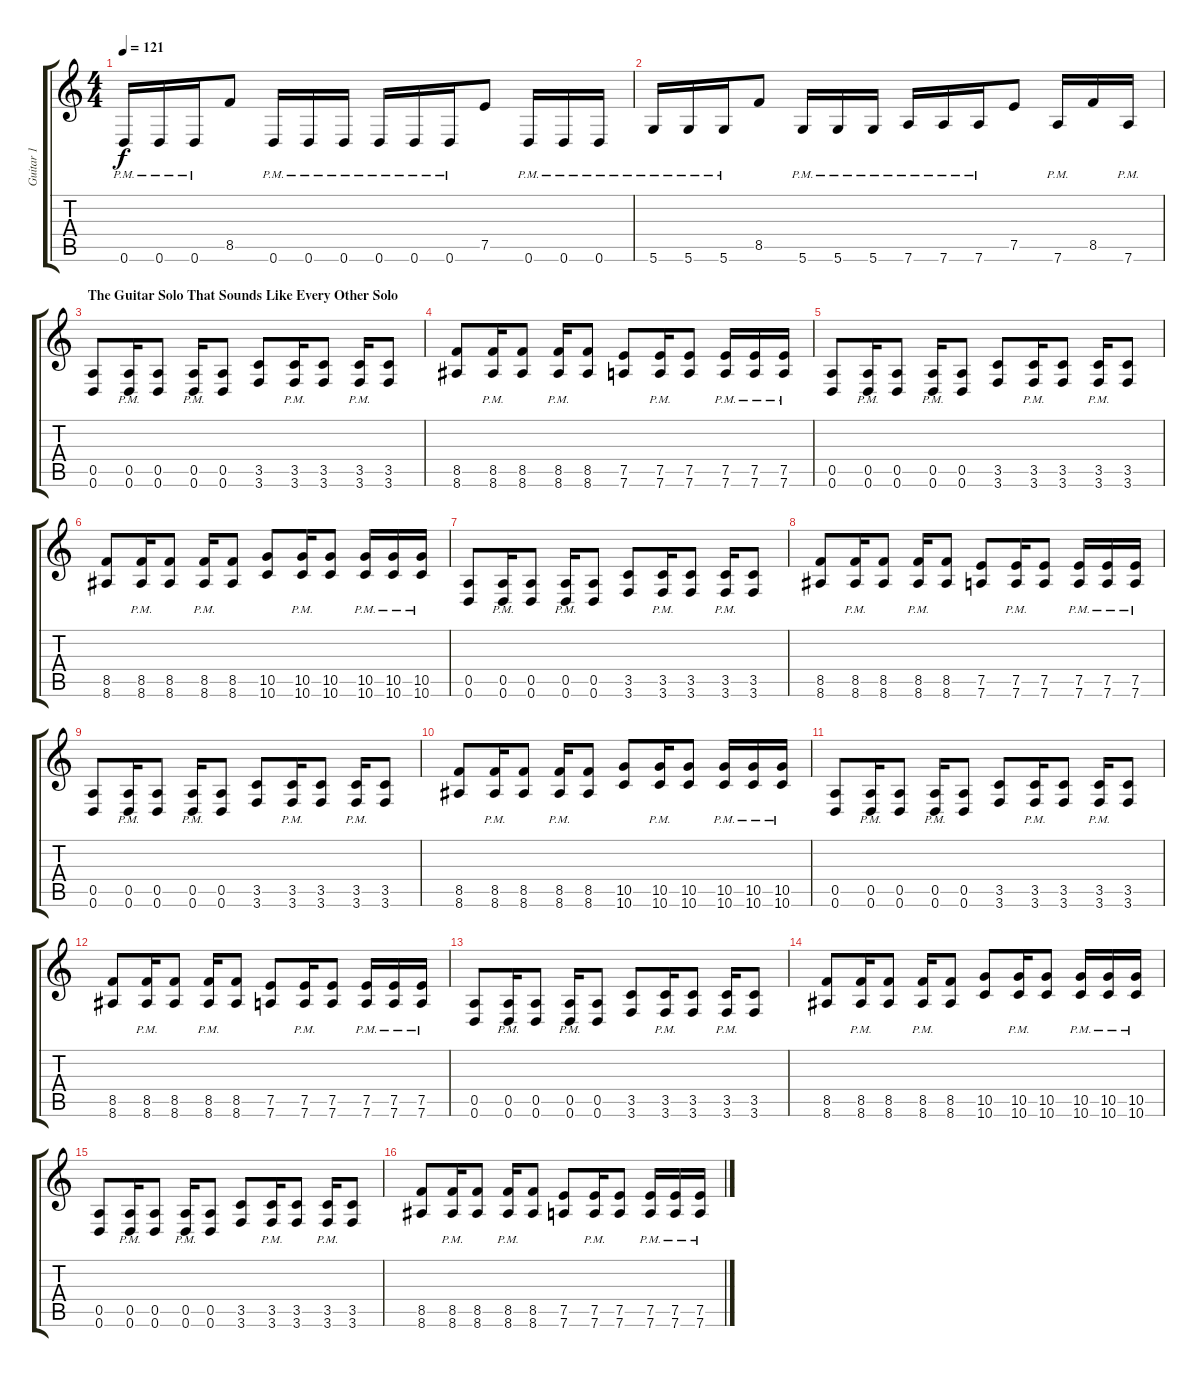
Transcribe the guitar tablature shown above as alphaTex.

\track ("Guitar 1" "Guitar 1") {instrument distortionguitar}
\staff {score tabs}
\tuning (E4 B3 G3 D3 A2 D2) {hide}
\ts (4 4)
\tempo 121
\clef g2
\ks c
0.6{pm}.16{dy f} 0.6{pm}.16 0.6{pm}.16 8.5.8 0.6{pm}.16 0.6{pm}.16 0.6{pm}.16 0.6{pm}.16 0.6{pm}.16 0.6{pm}.16 7.5.8 0.6{pm}.16 0.6{pm}.16 0.6{pm}.16 |
5.6{pm}.16 5.6{pm}.16 5.6{pm}.16 8.5.8 5.6{pm}.16 5.6{pm}.16 5.6{pm}.16 7.6{pm}.16 7.6{pm}.16 7.6{pm}.16 7.5.8 7.6{pm}.16 8.5.16 7.6{pm}.16 |
\section ("" "The Guitar Solo That Sounds Like Every Other Solo")
(0.5 0.6).8{balance 8} (0.5{pm} 0.6{pm}).16 (0.5 0.6).8 (0.5{pm} 0.6{pm}).16 (0.5 0.6).8 (3.5 3.6).8 (3.5{pm} 3.6{pm}).16 (3.5 3.6).8 (3.5{pm} 3.6{pm}).16 (3.5 3.6).8 |
(8.5 8.6).8 (8.5{pm} 8.6{pm}).16 (8.5 8.6).8 (8.5{pm} 8.6{pm}).16 (8.5 8.6).8 (7.5 7.6).8 (7.5{pm} 7.6{pm}).16 (7.5 7.6).8 (7.5{pm} 7.6{pm}).16 (7.5{pm} 7.6{pm}).16 (7.5{pm} 7.6{pm}).16 |
(0.5 0.6).8 (0.5{pm} 0.6{pm}).16 (0.5 0.6).8 (0.5{pm} 0.6{pm}).16 (0.5 0.6).8 (3.5 3.6).8 (3.5{pm} 3.6{pm}).16 (3.5 3.6).8 (3.5{pm} 3.6{pm}).16 (3.5 3.6).8 |
(8.5 8.6).8 (8.5{pm} 8.6{pm}).16 (8.5 8.6).8 (8.5{pm} 8.6{pm}).16 (8.5 8.6).8 (10.5 10.6).8 (10.5 10.6{pm}).16 (10.5 10.6).8 (10.5{pm} 10.6{pm}).16 (10.5{pm} 10.6{pm}).16 (10.5{pm} 10.6{pm}).16 |
(0.5 0.6).8 (0.5{pm} 0.6{pm}).16 (0.5 0.6).8 (0.5{pm} 0.6{pm}).16 (0.5 0.6).8 (3.5 3.6).8 (3.5{pm} 3.6{pm}).16 (3.5 3.6).8 (3.5{pm} 3.6{pm}).16 (3.5 3.6).8 |
(8.5 8.6).8 (8.5{pm} 8.6{pm}).16 (8.5 8.6).8 (8.5{pm} 8.6{pm}).16 (8.5 8.6).8 (7.5 7.6).8 (7.5{pm} 7.6{pm}).16 (7.5 7.6).8 (7.5{pm} 7.6{pm}).16 (7.5{pm} 7.6{pm}).16 (7.5{pm} 7.6{pm}).16 |
(0.5 0.6).8 (0.5{pm} 0.6{pm}).16 (0.5 0.6).8 (0.5{pm} 0.6{pm}).16 (0.5 0.6).8 (3.5 3.6).8 (3.5{pm} 3.6{pm}).16 (3.5 3.6).8 (3.5{pm} 3.6{pm}).16 (3.5 3.6).8 |
(8.5 8.6).8 (8.5{pm} 8.6{pm}).16 (8.5 8.6).8 (8.5{pm} 8.6{pm}).16 (8.5 8.6).8 (10.5 10.6).8 (10.5 10.6{pm}).16 (10.5 10.6).8 (10.5{pm} 10.6{pm}).16 (10.5{pm} 10.6{pm}).16 (10.5{pm} 10.6{pm}).16 |
(0.5 0.6).8 (0.5{pm} 0.6{pm}).16 (0.5 0.6).8 (0.5{pm} 0.6{pm}).16 (0.5 0.6).8 (3.5 3.6).8 (3.5{pm} 3.6{pm}).16 (3.5 3.6).8 (3.5{pm} 3.6{pm}).16 (3.5 3.6).8 |
(8.5 8.6).8 (8.5{pm} 8.6{pm}).16 (8.5 8.6).8 (8.5{pm} 8.6{pm}).16 (8.5 8.6).8 (7.5 7.6).8 (7.5{pm} 7.6{pm}).16 (7.5 7.6).8 (7.5{pm} 7.6{pm}).16 (7.5{pm} 7.6{pm}).16 (7.5{pm} 7.6{pm}).16 |
(0.5 0.6).8 (0.5{pm} 0.6{pm}).16 (0.5 0.6).8 (0.5{pm} 0.6{pm}).16 (0.5 0.6).8 (3.5 3.6).8 (3.5{pm} 3.6{pm}).16 (3.5 3.6).8 (3.5{pm} 3.6{pm}).16 (3.5 3.6).8 |
(8.5 8.6).8 (8.5{pm} 8.6{pm}).16 (8.5 8.6).8 (8.5{pm} 8.6{pm}).16 (8.5 8.6).8 (10.5 10.6).8 (10.5 10.6{pm}).16 (10.5 10.6).8 (10.5{pm} 10.6{pm}).16 (10.5{pm} 10.6{pm}).16 (10.5{pm} 10.6{pm}).16 |
(0.5 0.6).8 (0.5{pm} 0.6{pm}).16 (0.5 0.6).8 (0.5{pm} 0.6{pm}).16 (0.5 0.6).8 (3.5 3.6).8 (3.5{pm} 3.6{pm}).16 (3.5 3.6).8 (3.5{pm} 3.6{pm}).16 (3.5 3.6).8 |
(8.5 8.6).8 (8.5{pm} 8.6{pm}).16 (8.5 8.6).8 (8.5{pm} 8.6{pm}).16 (8.5 8.6).8 (7.5 7.6).8 (7.5{pm} 7.6{pm}).16 (7.5 7.6).8 (7.5{pm} 7.6{pm}).16 (7.5{pm} 7.6{pm}).16 (7.5{pm} 7.6{pm}).16
